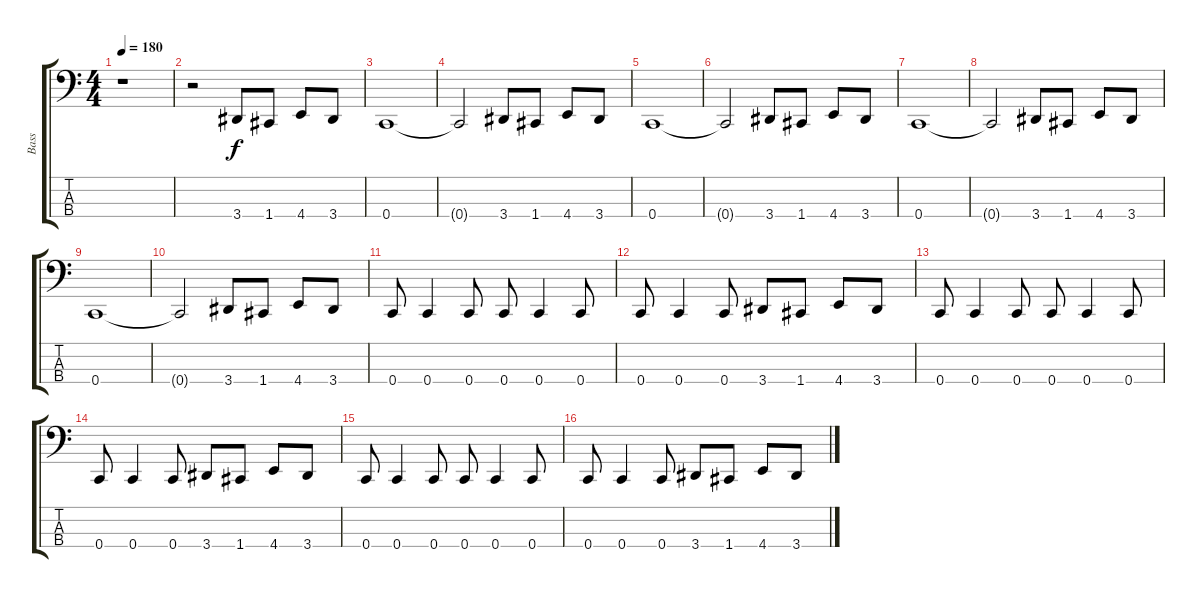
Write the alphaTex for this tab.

\track ("Bass" "Bass") {instrument electricbasspick}
\staff {score tabs}
\tuning (F2 C2 G1 C1) {hide}
\ts (4 4)
\tempo 180
\clef f4
\ks c
r.1{dy f instrument electricbasspick} |
r.2 3.4.8 1.4.8 4.4.8 3.4.8 |
0.4.1 |
0.4{t}.2 3.4.8 1.4.8 4.4.8 3.4.8 |
0.4.1 |
0.4{t}.2 3.4.8 1.4.8 4.4.8 3.4.8 |
0.4.1 |
0.4{t}.2 3.4.8 1.4.8 4.4.8 3.4.8 |
0.4.1 |
0.4{t}.2 3.4.8 1.4.8 4.4.8 3.4.8 |
0.4.8 0.4.4 0.4.8 0.4.8 0.4.4 0.4.8 |
0.4.8 0.4.4 0.4.8 3.4.8 1.4.8 4.4.8 3.4.8 |
0.4.8 0.4.4 0.4.8 0.4.8 0.4.4 0.4.8 |
0.4.8 0.4.4 0.4.8 3.4.8 1.4.8 4.4.8 3.4.8 |
0.4.8 0.4.4 0.4.8 0.4.8 0.4.4 0.4.8 |
0.4.8 0.4.4 0.4.8 3.4.8 1.4.8 4.4.8 3.4.8
